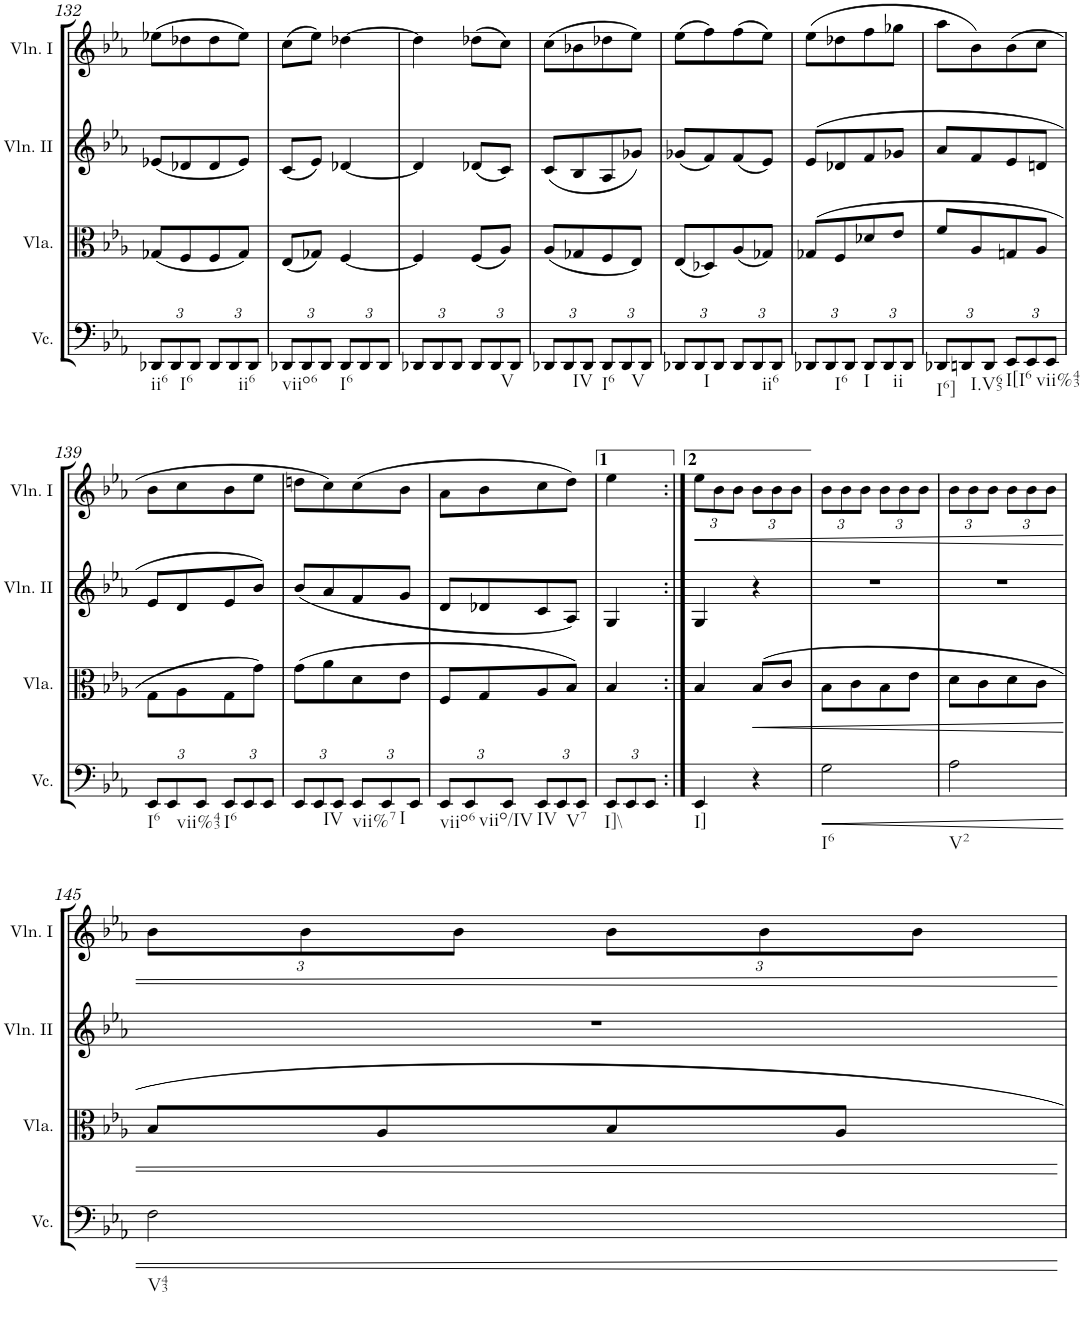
**kern	**dynam	**kern	**dynam	**kern	**kern	**dynam
*part4	*part4	*part3	*part3	*part2	*part1	*part1
*staff4	*staff4	*staff3	*staff3	*staff2	*staff1	*staff1
*I"Violoncello	*	*I"Viola	*	*I"Violin II	*I"Violin I	*
*I'Vc.	*	*I'Vla.	*	*I'Vln. II	*I'Vln. I	*
!!LO:PB:g=z
*clefF4	*	*clefC3	*	*clefG2	*clefG2	*
*k[b-e-a-]	*	*k[b-e-a-]	*	*k[b-e-a-]	*k[b-e-a-]	*
*M2/4	*	*M2/4	*	*M2/4	*M2/4	*
*Xbrackettup	*	*	*	*	*	*
=132	=132	=132	=132	=132	=132	=132
!LO:TX:b:t=ii6	!	!	!	!	!	!
12DD-X/L	.	(8G-X/L	.	(8e-X/L	(8ee-X\L	.
!LO:TX:b:t=I6	!	!	!	!	!	!
12DD-/	.	.	.	.	.	.
.	.	8F/	.	8d-X/	8dd-X\	.
12DD-/J	.	.	.	.	.	.
12DD-/L	.	8F/	.	8d-/	8dd-\	.
!LO:TX:b:t=ii6	!	!	!	!	!	!
12DD-/	.	.	.	.	.	.
.	.	8G-/J)	.	8e-/J)	8ee-\J)	.
12DD-/J	.	.	.	.	.	.
=133	=133	=133	=133	=133	=133	=133
!LO:TX:b:t=viio6	!	!	!	!	!	!
12DD-X/L	.	(8E-/L	.	(8c/L	(8cc\L	.
12DD-/	.	.	.	.	.	.
.	.	8G-X/J)	.	8e-/J)	8ee-\J)	.
12DD-/J	.	.	.	.	.	.
!LO:TX:b:t=I6	!	!	!	!	!	!
12DD-/L	.	[4F/	.	[4d-X/	[4dd-X\	.
12DD-/	.	.	.	.	.	.
12DD-/J	.	.	.	.	.	.
=134	=134	=134	=134	=134	=134	=134
12DD-X/L	.	4F/]	.	4d-/]	4dd-\]	.
12DD-/	.	.	.	.	.	.
12DD-/J	.	.	.	.	.	.
12DD-/L	.	(8F/L	.	(8d-X/L	(8dd-X\L	.
!LO:TX:b:t=V	!	!	!	!	!	!
12DD-/	.	.	.	.	.	.
.	.	8A-/J)	.	8c/J)	8cc\J)	.
12DD-/J	.	.	.	.	.	.
=135	=135	=135	=135	=135	=135	=135
12DD-X/L	.	(8A-/L	.	(8c/L	(8cc\L	.
!LO:TX:b:t=IV	!	!	!	!	!	!
12DD-/	.	.	.	.	.	.
.	.	8G-X/	.	8B-/	8b-X\	.
12DD-/J	.	.	.	.	.	.
!LO:TX:b:t=I6	!	!	!	!	!	!
12DD-/L	.	8F/	.	8A-/	8dd-X\	.
!LO:TX:b:t=V	!	!	!	!	!	!
12DD-/	.	.	.	.	.	.
.	.	8E-/J)	.	8g-X/J)	8ee-\J)	.
12DD-/J	.	.	.	.	.	.
=136	=136	=136	=136	=136	=136	=136
12DD-X/L	.	(8E-/L	.	(8g-X/L	(8ee-\L	.
!LO:TX:b:t=I	!	!	!	!	!	!
12DD-/	.	.	.	.	.	.
.	.	8D-X/)	.	8f/)	8ff\)	.
12DD-/J	.	.	.	.	.	.
12DD-/L	.	(8A-/	.	(8f/	(8ff\	.
!LO:TX:b:t=ii6	!	!	!	!	!	!
12DD-/	.	.	.	.	.	.
.	.	8G-X/J)	.	8e-/J)	8ee-\J)	.
12DD-/J	.	.	.	.	.	.
=137	=137	=137	=137	=137	=137	=137
12DD-X/L	.	(8G-X/L	.	(>8e-/L	(8ee-\L	.
!LO:TX:b:t=I6	!	!	!	!	!	!
12DD-/	.	.	.	.	.	.
.	.	8F/	.	8d-X/	8dd-X\	.
12DD-/J	.	.	.	.	.	.
!LO:TX:b:t=I	!	!	!	!	!	!
12DD-/L	.	8d-X/	.	8f/	8ff\	.
!LO:TX:b:t=ii	!	!	!	!	!	!
12DD-/	.	.	.	.	.	.
.	.	8e-/J	.	8g-X/J	8gg-X\J	.
12DD-/J	.	.	.	.	.	.
=138	=138	=138	=138	=138	=138	=138
!LO:TX:b:t=I6]	!	!	!	!	!	!
12DD-X/L	.	8f/L	.	8a-/L	8aa-\L	.
!LO:TX:b:t=I.V65	!	!	!	!	!	!
12DDn/	.	.	.	.	.	.
.	.	8A-/	.	8f/	8b-\)	.
12DD/J	.	.	.	.	.	.
!LO:TX:b:t=I[I6	!	!	!	!	!	!
12EE-/L	.	8Gn/	.	8e-/	(8b-\	.
!LO:TX:b:t=vii%43	!	!	!	!	!	!
12EE-/	.	.	.	.	.	.
.	.	8A-/J	.	8dn/J	8cc\J	.
12EE-/J	.	.	.	.	.	.
!!LO:LB:g=z
=139	=139	=139	=139	=139	=139	=139
!LO:TX:b:t=I6	!	!	!	!	!	!
12EE-/L	.	8G\L	.	8e-/L	8b-\L	.
!LO:TX:b:t=vii%43	!	!	!	!	!	!
12EE-/	.	.	.	.	.	.
.	.	8A-\	.	8d/	8cc\	.
12EE-/J	.	.	.	.	.	.
!LO:TX:b:t=I6	!	!	!	!	!	!
12EE-/L	.	8G\	.	8e-/	8b-\	.
12EE-/	.	.	.	.	.	.
.	.	8g\J)	.	8b-/J)	8ee-\J	.
12EE-/J	.	.	.	.	.	.
=140	=140	=140	=140	=140	=140	=140
12EE-/L	.	(8g\L	.	(8b-/L	8ddn\L	.
!LO:TX:b:t=IV	!	!	!	!	!	!
12EE-/	.	.	.	.	.	.
.	.	8a-\	.	8a-/	8cc\)	.
12EE-/J	.	.	.	.	.	.
!LO:TX:b:t=vii%7	!	!	!	!	!	!
12EE-/L	.	8d\	.	8f/	(8cc\	.
!LO:TX:b:t=I	!	!	!	!	!	!
12EE-/	.	.	.	.	.	.
.	.	8e-\J	.	8g/J	8b-\J	.
12EE-/J	.	.	.	.	.	.
=141	=141	=141	=141	=141	=141	=141
!LO:TX:b:t=viio6	!	!	!	!	!	!
12EE-/L	.	8F/L	.	8d/L	8a-\L	.
!LO:TX:b:t=viio/IV	!	!	!	!	!	!
12EE-/	.	.	.	.	.	.
.	.	8G/	.	8d-X/	8b-\	.
12EE-/J	.	.	.	.	.	.
!LO:TX:b:t=IV	!	!	!	!	!	!
12EE-/L	.	8A-/	.	8c/	8cc\	.
!LO:TX:b:t=V7	!	!	!	!	!	!
12EE-/	.	.	.	.	.	.
.	.	8B-/J)	.	8A-/J)	8dd\J)	.
12EE-/J	.	.	.	.	.	.
=142	=142	=142	=142	=142	=142	=142
!LO:TX:b:t=I]\\	!	!	!	!	!	!
12EE-/L	.	4B-/	.	4G/	4ee-\	.
12EE-/	.	.	.	.	.	.
12EE-/J	.	.	.	.	.	.
=142X14:|!	=142X14:|!	=142X14:|!	=142X14:|!	=142X14:|!	=142X14:|!	=142X14:|!
*	*	*	*	*	*Xbrackettup	*
!LO:TX:b:t=I]	!	!	!	!	!	!
!	!	!	!	!	!	!LO:HP:b
4EE-/	.	4B-/	.	4G/	12ee-\L	<
.	.	.	.	.	12b-\	.
.	.	.	.	.	12b-\J	.
!	!	!	!LO:HP:b	!	!	!
4r	.	8B-/L	<	4r	12b-\L	.
.	.	.	.	.	12b-\	.
.	.	8c/J	.	.	.	.
.	.	.	.	.	12b-\J	.
=143	=143	=143	=143	=143	=143	=143
!LO:TX:b:t=I6	!	!	!	!	!	!
!	!LO:HP:b	!	!	!	!	!
2G\	<	8B-\L	.	2r	12b-\L	.
.	.	.	.	.	12b-\	.
.	.	8c\	.	.	.	.
.	.	.	.	.	12b-\J	.
.	.	8B-\	.	.	12b-\L	.
.	.	.	.	.	12b-\	.
.	.	8e-\J	.	.	.	.
.	.	.	.	.	12b-\J	.
=144	=144	=144	=144	=144	=144	=144
!LO:TX:b:t=V2	!	!	!	!	!	!
2A-\	.	8d\L	.	2r	12b-\L	.
.	.	.	.	.	12b-\	.
.	.	8c\	.	.	.	.
.	.	.	.	.	12b-\J	.
.	.	8d\	.	.	12b-\L	.
.	.	.	.	.	12b-\	.
.	.	8c\J	.	.	.	.
.	.	.	.	.	12b-\J	.
!!LO:LB:g=z
=145	=145	=145	=145	=145	=145	=145
!LO:TX:b:t=V43	!	!	!	!	!	!
2F\	.	8B-/L	.	2r	12b-\L	.
.	.	.	.	.	12b-\	.
.	.	8A-/	.	.	.	.
.	.	.	.	.	12b-\J	.
.	.	8B-/	.	.	12b-\L	.
.	.	.	.	.	12b-\	.
.	.	8A-/J	.	.	.	.
.	.	.	.	.	12b-\J	.
.	[	.	[	.	.	[
=	=	=	=	=	=	=
*-	*-	*-	*-	*-	*-	*-
